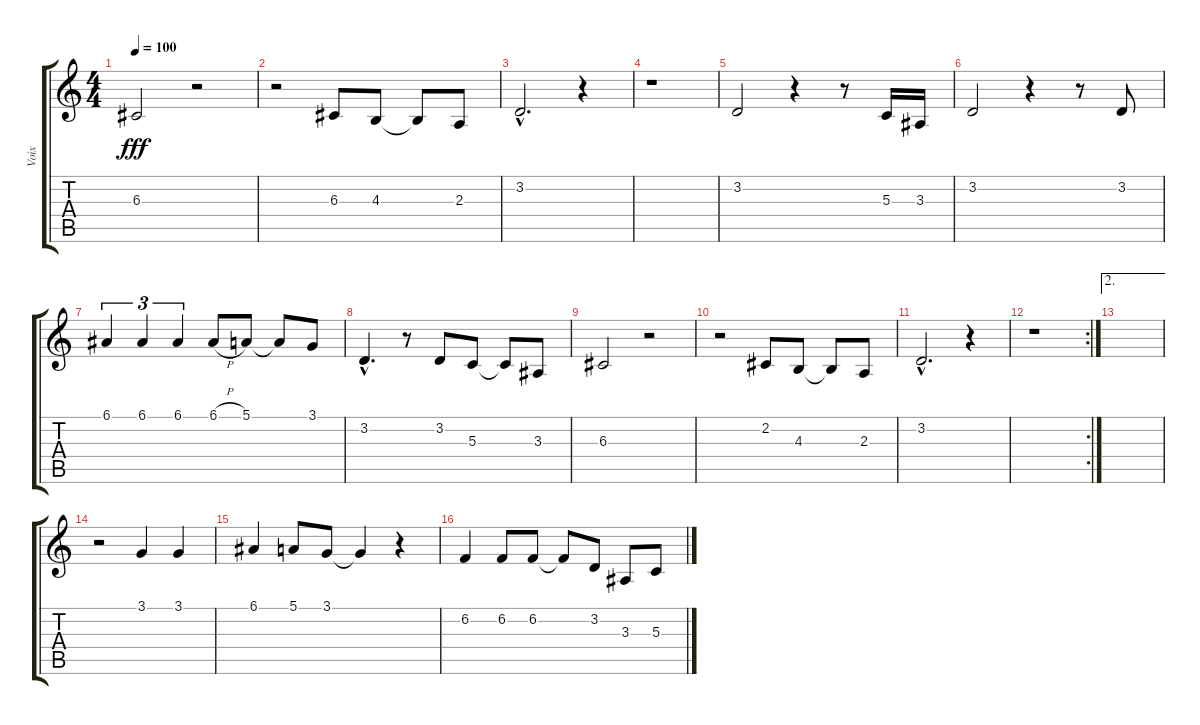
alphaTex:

\track ("Voix" "Voix") {instrument accordion}
\staff {score tabs}
\tuning (E4 B3 G3 D3 A2 E2) {hide}
\ts (4 4)
\tempo 100
\clef g2
\ks c
6.3.2{dy fff} r.2 |
r.2 6.3.8 4.3.8 4.3{t}.8 2.3.8 |
3.2{hac}.2{d} r.4 |
r.1 |
3.2.2 r.4 r.8 5.3.16 3.3.16 |
3.2.2 r.4 r.8 3.2.8 |
6.1.4{tu (3 2)} 6.1.4{tu (3 2)} 6.1.4{tu (3 2)} 6.1{h}.8 5.1.8 5.1{t}.8 3.1.8 |
3.2{hac}.4{d} r.8 3.2.8 5.3.8 5.3{t}.8 3.3.8 |
6.3.2 r.2 |
r.2 2.2.8 4.3.8 4.3{t}.8 2.3.8 |
3.2{hac}.2{d} r.4 |
\rc 2
r.1 |
\ae 2
|
r.2 3.1.4 3.1.4 |
6.1.4 5.1.8 3.1.8 3.1{t}.4 r.4 |
6.2.4 6.2.8 6.2.8 6.2{t}.8 3.2.8 3.3.8 5.3.8
